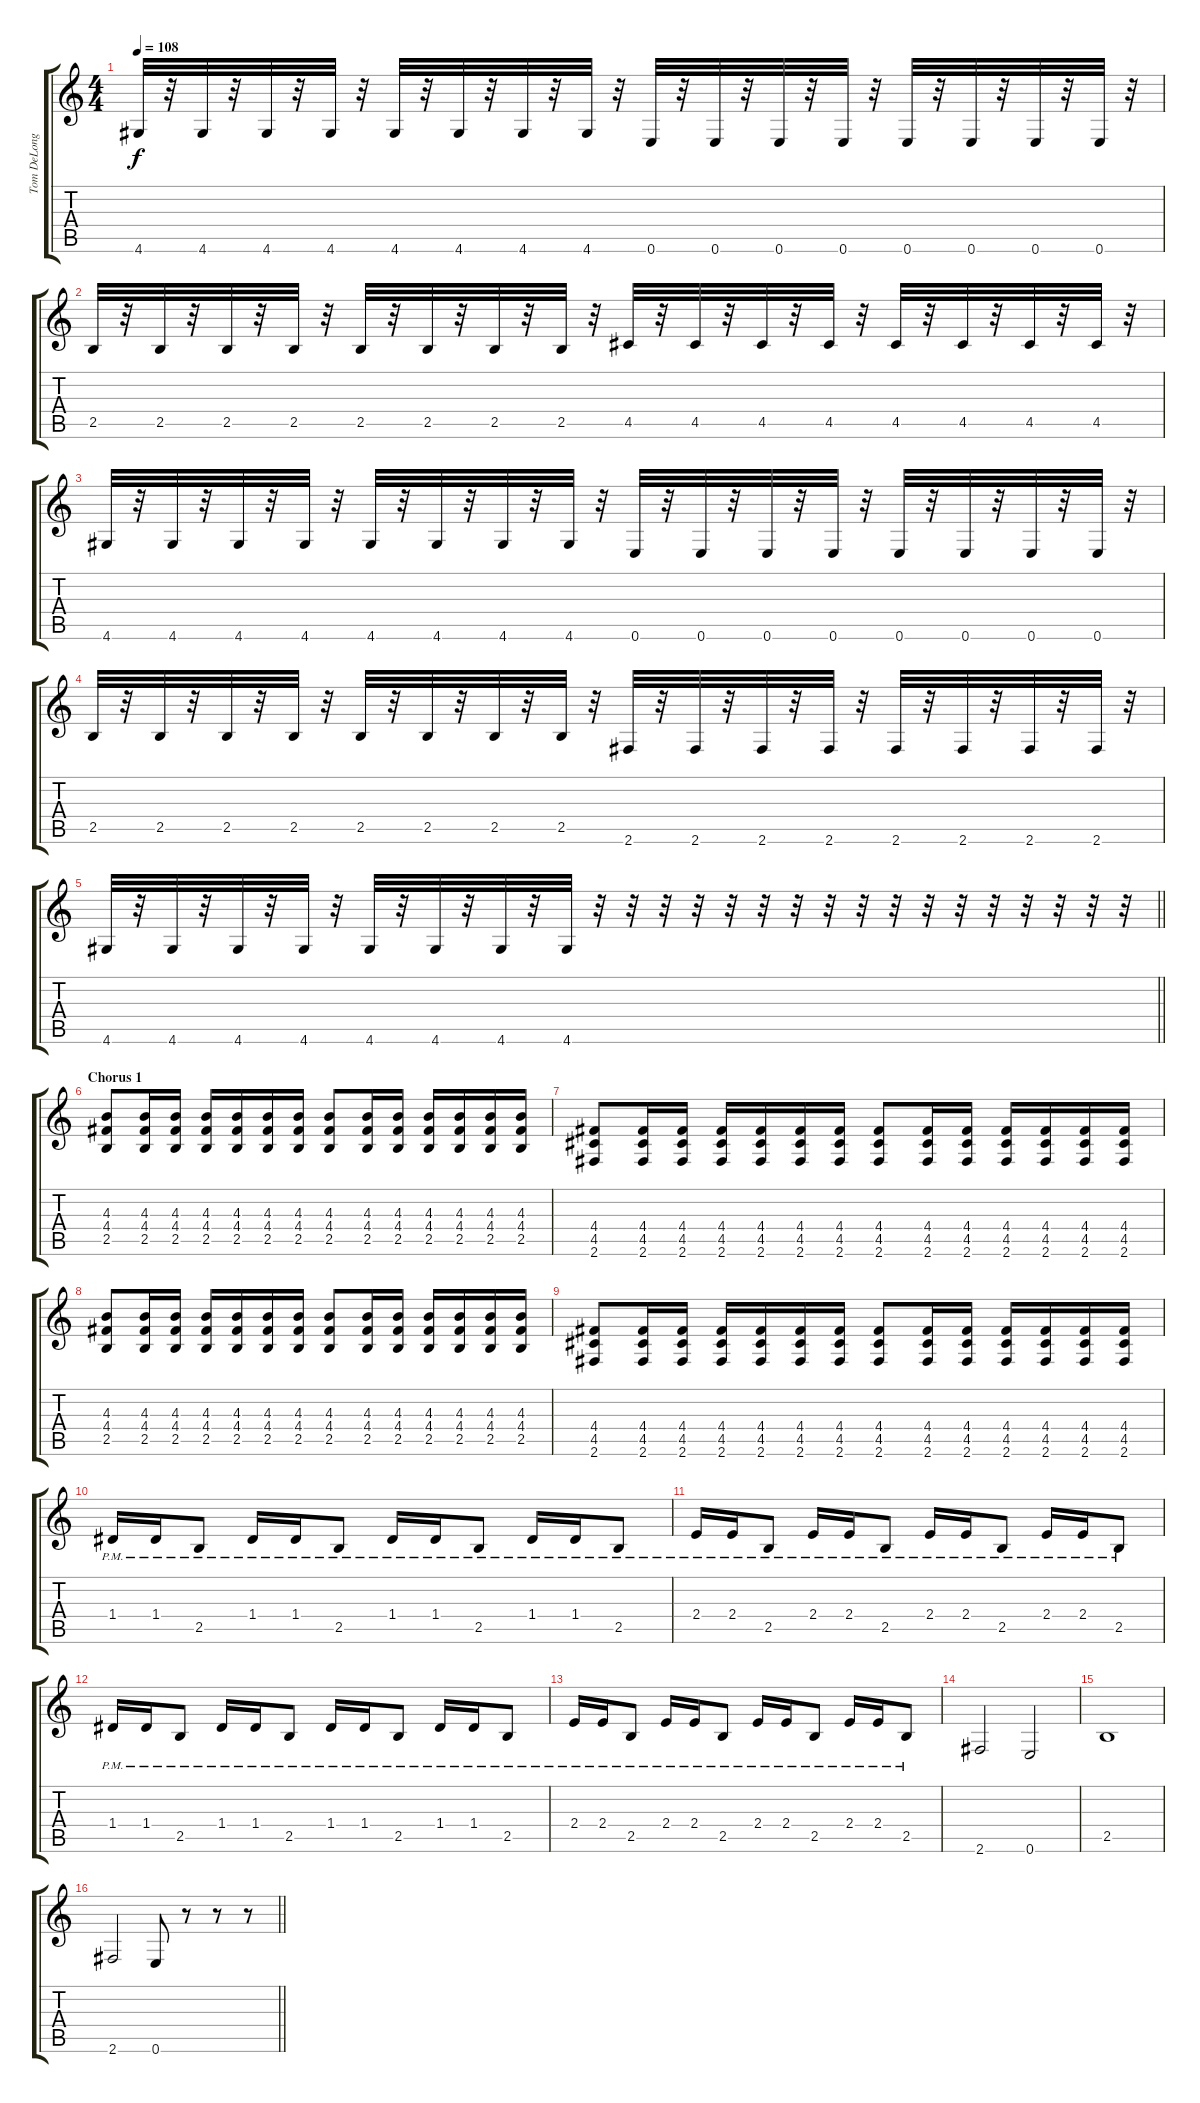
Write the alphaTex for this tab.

\track ("Tom DeLonge (Standard)" "Tom DeLong") {instrument distortionguitar}
\staff {score tabs}
\tuning (E4 B3 G3 D3 A2 E2) {hide}
\ts (4 4)
\tempo 108
\clef g2
\ks c
4.6.32{dy f} r.32 4.6.32 r.32 4.6.32 r.32 4.6.32 r.32 4.6.32 r.32 4.6.32 r.32 4.6.32 r.32 4.6.32 r.32 0.6.32 r.32 0.6.32 r.32 0.6.32 r.32 0.6.32 r.32 0.6.32 r.32 0.6.32 r.32 0.6.32 r.32 0.6.32 r.32 |
2.5.32 r.32 2.5.32 r.32 2.5.32 r.32 2.5.32 r.32 2.5.32 r.32 2.5.32 r.32 2.5.32 r.32 2.5.32 r.32 4.5.32 r.32 4.5.32 r.32 4.5.32 r.32 4.5.32 r.32 4.5.32 r.32 4.5.32 r.32 4.5.32 r.32 4.5.32 r.32 |
4.6.32 r.32 4.6.32 r.32 4.6.32 r.32 4.6.32 r.32 4.6.32 r.32 4.6.32 r.32 4.6.32 r.32 4.6.32 r.32 0.6.32 r.32 0.6.32 r.32 0.6.32 r.32 0.6.32 r.32 0.6.32 r.32 0.6.32 r.32 0.6.32 r.32 0.6.32 r.32 |
2.5.32 r.32 2.5.32 r.32 2.5.32 r.32 2.5.32 r.32 2.5.32 r.32 2.5.32 r.32 2.5.32 r.32 2.5.32 r.32 2.6.32 r.32 2.6.32 r.32 2.6.32 r.32 2.6.32 r.32 2.6.32 r.32 2.6.32 r.32 2.6.32 r.32 2.6.32 r.32 |
\barLineRight lightlight
4.6.32 r.32 4.6.32 r.32 4.6.32 r.32 4.6.32 r.32 4.6.32 r.32 4.6.32 r.32 4.6.32 r.32 4.6.32 r.32 r.32 r.32 r.32 r.32 r.32 r.32 r.32 r.32 r.32 r.32 r.32 r.32 r.32 r.32 r.32 r.32 |
\section ("" "Chorus 1")
(4.3 4.4 2.5).8 (4.3 4.4 2.5).16 (4.3 4.4 2.5).16 (4.3 4.4 2.5).16 (4.3 4.4 2.5).16 (4.3 4.4 2.5).16 (4.3 4.4 2.5).16 (4.3 4.4 2.5).8 (4.3 4.4 2.5).16 (4.3 4.4 2.5).16 (4.3 4.4 2.5).16 (4.3 4.4 2.5).16 (4.3 4.4 2.5).16 (4.3 4.4 2.5).16 |
(4.4 4.5 2.6).8 (4.4 4.5 2.6).16 (4.4 4.5 2.6).16 (4.4 4.5 2.6).16 (4.4 4.5 2.6).16 (4.4 4.5 2.6).16 (4.4 4.5 2.6).16 (4.4 4.5 2.6).8 (4.4 4.5 2.6).16 (4.4 4.5 2.6).16 (4.4 4.5 2.6).16 (4.4 4.5 2.6).16 (4.4 4.5 2.6).16 (4.4 4.5 2.6).16 |
(4.3 4.4 2.5).8 (4.3 4.4 2.5).16 (4.3 4.4 2.5).16 (4.3 4.4 2.5).16 (4.3 4.4 2.5).16 (4.3 4.4 2.5).16 (4.3 4.4 2.5).16 (4.3 4.4 2.5).8 (4.3 4.4 2.5).16 (4.3 4.4 2.5).16 (4.3 4.4 2.5).16 (4.3 4.4 2.5).16 (4.3 4.4 2.5).16 (4.3 4.4 2.5).16 |
(4.4 4.5 2.6).8 (4.4 4.5 2.6).16 (4.4 4.5 2.6).16 (4.4 4.5 2.6).16 (4.4 4.5 2.6).16 (4.4 4.5 2.6).16 (4.4 4.5 2.6).16 (4.4 4.5 2.6).8 (4.4 4.5 2.6).16 (4.4 4.5 2.6).16 (4.4 4.5 2.6).16 (4.4 4.5 2.6).16 (4.4 4.5 2.6).16 (4.4 4.5 2.6).16 |
1.4{pm}.16 1.4{pm}.16 2.5{pm}.8 1.4{pm}.16 1.4{pm}.16 2.5{pm}.8 1.4{pm}.16 1.4{pm}.16 2.5{pm}.8 1.4{pm}.16 1.4{pm}.16 2.5{pm}.8 |
2.4{pm}.16 2.4{pm}.16 2.5{pm}.8 2.4{pm}.16 2.4{pm}.16 2.5{pm}.8 2.4{pm}.16 2.4{pm}.16 2.5{pm}.8 2.4{pm}.16 2.4{pm}.16 2.5{pm}.8 |
1.4{pm}.16 1.4{pm}.16 2.5{pm}.8 1.4{pm}.16 1.4{pm}.16 2.5{pm}.8 1.4{pm}.16 1.4{pm}.16 2.5{pm}.8 1.4{pm}.16 1.4{pm}.16 2.5{pm}.8 |
2.4{pm}.16 2.4{pm}.16 2.5{pm}.8 2.4{pm}.16 2.4{pm}.16 2.5{pm}.8 2.4{pm}.16 2.4{pm}.16 2.5{pm}.8 2.4{pm}.16 2.4{pm}.16 2.5{pm}.8 |
2.6.2 0.6.2 |
2.5.1 |
\barLineRight lightlight
2.6.2 0.6.8 r.8 r.8 r.8
